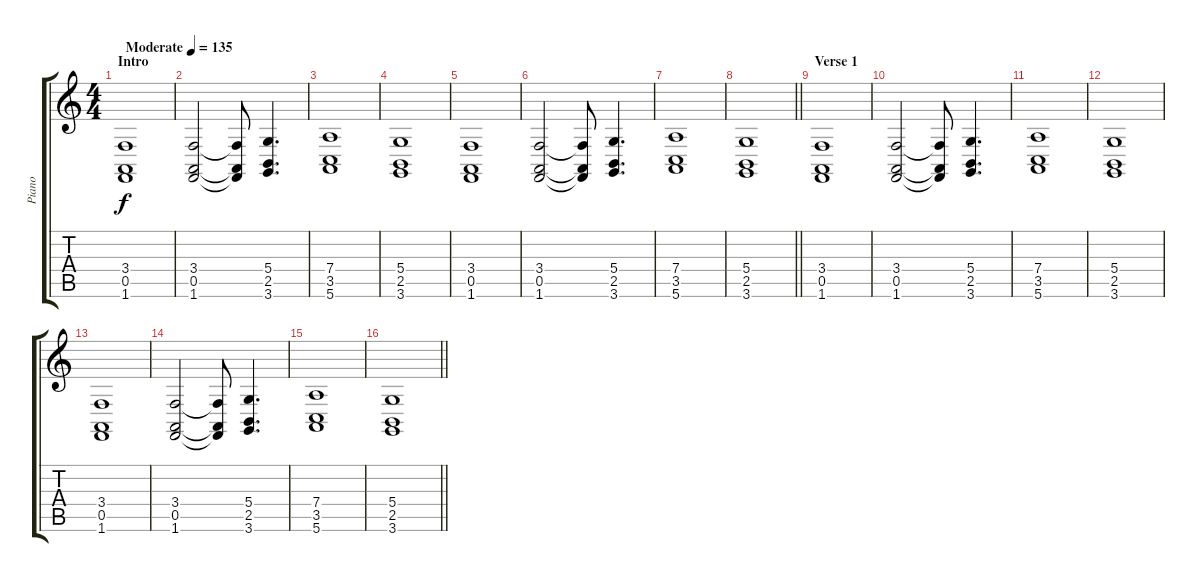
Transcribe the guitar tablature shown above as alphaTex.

\track ("Piano" "Piano") {instrument electricpiano1}
\staff {score tabs}
\tuning (E4 B3 G3 D3 A2 E2) {hide}
\ts (4 4)
\section ("" "Intro")
\tempo (135 "Moderate")
\clef g2
\ks c
(3.4 0.5 1.6).1{dy f instrument electricpiano1} |
(3.4 0.5 1.6).2 (3.4{t} 0.5{t} 1.6{t}).8 (5.4 2.5 3.6).4{d} |
(7.4 3.5 5.6).1 |
(5.4 2.5 3.6).1 |
(3.4 0.5 1.6).1 |
(3.4 0.5 1.6).2 (3.4{t} 0.5{t} 1.6{t}).8 (5.4 2.5 3.6).4{d} |
(7.4 3.5 5.6).1 |
\barLineRight lightlight
(5.4 2.5 3.6).1 |
\section ("" "Verse 1")
(3.4 0.5 1.6).1 |
(3.4 0.5 1.6).2 (3.4{t} 0.5{t} 1.6{t}).8 (5.4 2.5 3.6).4{d} |
(7.4 3.5 5.6).1 |
(5.4 2.5 3.6).1 |
(3.4 0.5 1.6).1 |
(3.4 0.5 1.6).2 (3.4{t} 0.5{t} 1.6{t}).8 (5.4 2.5 3.6).4{d} |
(7.4 3.5 5.6).1 |
\barLineRight lightlight
(5.4 2.5 3.6).1
